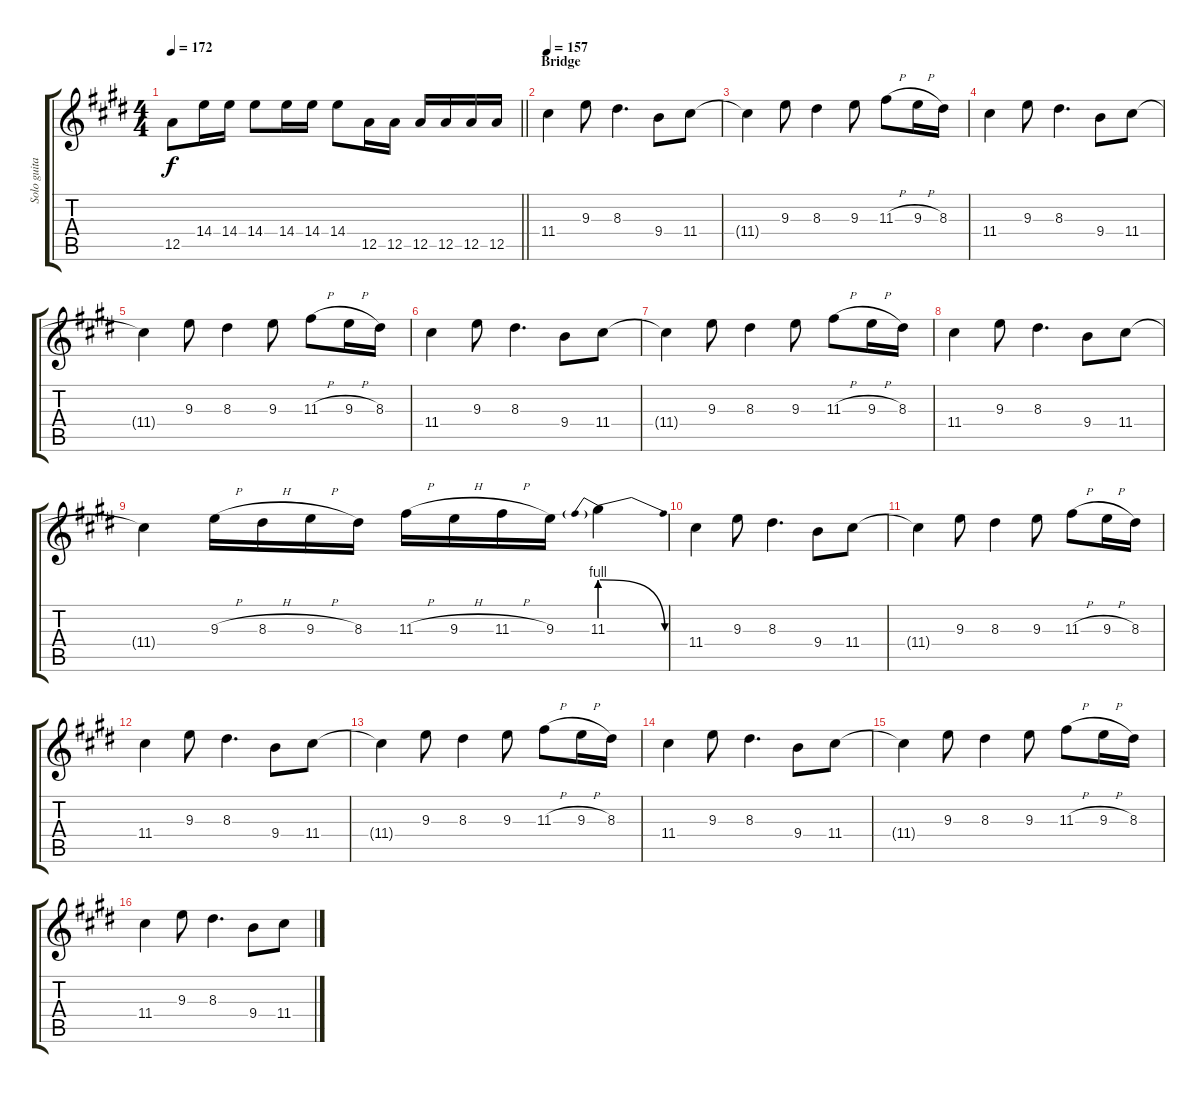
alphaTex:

\track ("Solo guitar (Andre Olbrich)" "Solo guita") {instrument distortionguitar}
\staff {score tabs}
\tuning (E4 B3 G3 D3 A2 E2) {hide}
\ts (4 4)
\tempo 172
\clef g2
\barLineRight lightlight
\ks c#minor
12.5.8{dy f} 14.4.16 14.4.16 14.4.8 14.4.16 14.4.16 14.4.8 12.5.16 12.5.16 12.5.16 12.5.16 12.5.16 12.5.16 |
\section ("" "Bridge")
\tempo 157
11.4.4 9.3.8 8.3.4{d} 9.4.8 11.4.8 |
11.4{t}.4 9.3.8 8.3.4 9.3.8 11.3{h}.8 9.3{h}.16 8.3.16 |
11.4.4 9.3.8 8.3.4{d} 9.4.8 11.4.8 |
11.4{t}.4 9.3.8 8.3.4 9.3.8 11.3{h}.8 9.3{h}.16 8.3.16 |
11.4.4 9.3.8 8.3.4{d} 9.4.8 11.4.8 |
11.4{t}.4 9.3.8 8.3.4 9.3.8 11.3{h}.8 9.3{h}.16 8.3.16 |
11.4.4 9.3.8 8.3.4{d} 9.4.8 11.4.8 |
11.4{t}.4 9.3{h}.16 8.3{h}.16 9.3{h}.16 8.3.16 11.3{h}.16 9.3{h}.16 11.3{h}.16 9.3.16 11.3{be (prebendrelease 0 4 60 0)}.4 |
11.4.4 9.3.8 8.3.4{d} 9.4.8 11.4.8 |
11.4{t}.4 9.3.8 8.3.4 9.3.8 11.3{h}.8 9.3{h}.16 8.3.16 |
11.4.4 9.3.8 8.3.4{d} 9.4.8 11.4.8 |
11.4{t}.4 9.3.8 8.3.4 9.3.8 11.3{h}.8 9.3{h}.16 8.3.16 |
11.4.4 9.3.8 8.3.4{d} 9.4.8 11.4.8 |
11.4{t}.4 9.3.8 8.3.4 9.3.8 11.3{h}.8 9.3{h}.16 8.3.16 |
11.4.4 9.3.8 8.3.4{d} 9.4.8 11.4.8
